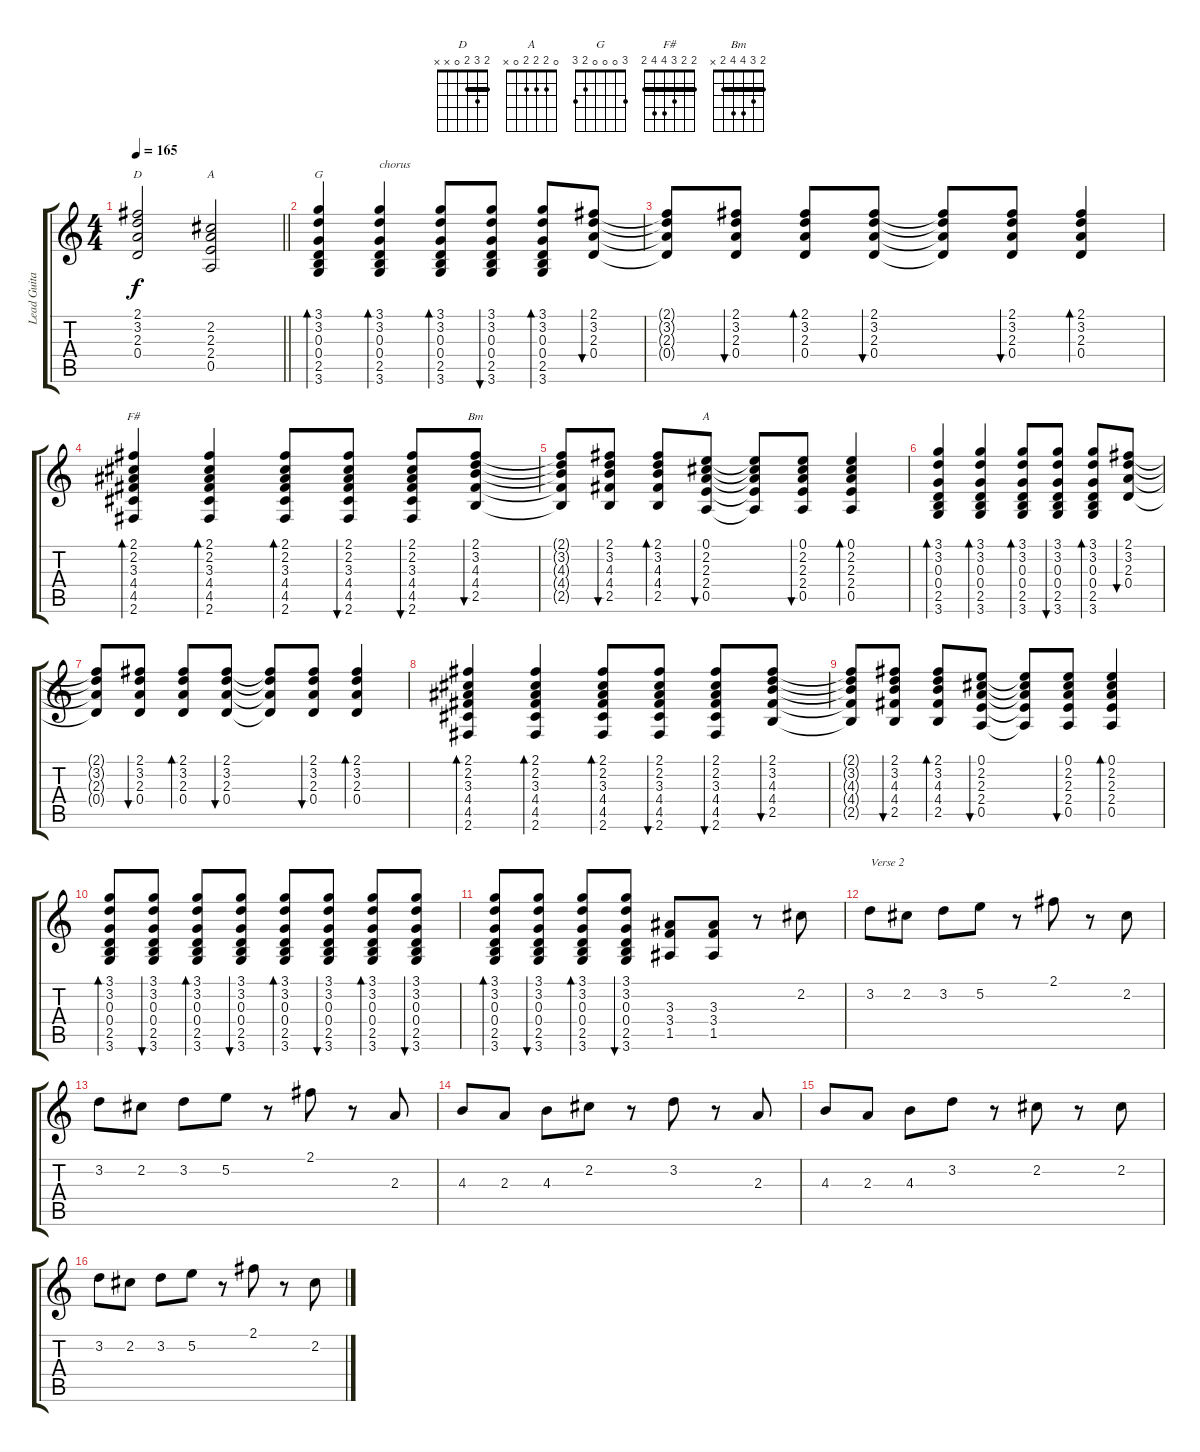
\track ("Lead Guitar" "Lead Guita") {instrument distortionguitar}
\staff {score tabs}
\tuning (E4 B3 G3 D3 A2 E2) {hide}
\chord ("D" 2 3 2 0 x x) {barre 2}
\chord ("A" x 2 2 2 0 x) {barre 2}
\chord ("G" 3 0 0 0 2 3)
\chord ("F#" 2 2 3 4 4 2) {barre 2}
\chord ("Bm" 2 3 4 4 2 x) {barre 2}
\chord ("A" 0 2 2 2 0 x)
\ts (4 4)
\tempo 165
\clef g2
\barLineRight lightlight
\ks c
(2.1 3.2 2.3 0.4).2{ch "D" dy f} (2.2 2.3 2.4 0.5).2{ch "A"} |
(3.1 3.2 0.3 0.4 2.5 3.6).4{bd 60 ch "G"} (3.1 3.2 0.3 0.4 2.5 3.6).4{bd 60 txt "chorus"} (3.1 3.2 0.3 0.4 2.5 3.6).8{bd 60} (3.1 3.2 0.3 0.4 2.5 3.6).8{bu 60} (3.1 3.2 0.3 0.4 2.5 3.6).8{bd 60} (2.1 3.2 2.3 0.4).8{bu 60} |
(2.1{t} 3.2{t} 2.3{t} 0.4{t}).8 (2.1 3.2 2.3 0.4).8{bu 60} (2.1 3.2 2.3 0.4).8{bd 60} (2.1 3.2 2.3 0.4).8{bu 60} (2.1{t} 3.2{t} 2.3{t} 0.4{t}).8 (2.1 3.2 2.3 0.4).8{bu 60} (2.1 3.2 2.3 0.4).4{bd 60} |
(2.1 2.2 3.3 4.4 4.5 2.6).4{bd 60 ch "F#"} (2.1 2.2 3.3 4.4 4.5 2.6).4{bd 60} (2.1 2.2 3.3 4.4 4.5 2.6).8{bd 60} (2.1 2.2 3.3 4.4 4.5 2.6).8{bu 60} (2.1 2.2 3.3 4.4 4.5 2.6).8{bu 60} (2.1 3.2 4.3 4.4 2.5).8{bu 60 ch "Bm"} |
(2.1{t} 3.2{t} 4.3{t} 4.4{t} 2.5{t}).8 (2.1 3.2 4.3 4.4 2.5).8{bu 60} (2.1 3.2 4.3 4.4 2.5).8{bd 60} (0.1 2.2 2.3 2.4 0.5).8{bu 60 ch "A"} (0.1{t} 2.2{t} 2.3{t} 2.4{t} 0.5{t}).8 (0.1 2.2 2.3 2.4 0.5).8{bu 60} (0.1 2.2 2.3 2.4 0.5).4{bd 60} |
(3.1 3.2 0.3 0.4 2.5 3.6).4{bd 60} (3.1 3.2 0.3 0.4 2.5 3.6).4{bd 60} (3.1 3.2 0.3 0.4 2.5 3.6).8{bd 60} (3.1 3.2 0.3 0.4 2.5 3.6).8{bu 60} (3.1 3.2 0.3 0.4 2.5 3.6).8{bd 60} (2.1 3.2 2.3 0.4).8{bu 60} |
(2.1{t} 3.2{t} 2.3{t} 0.4{t}).8 (2.1 3.2 2.3 0.4).8{bu 60} (2.1 3.2 2.3 0.4).8{bd 60} (2.1 3.2 2.3 0.4).8{bu 60} (2.1{t} 3.2{t} 2.3{t} 0.4{t}).8 (2.1 3.2 2.3 0.4).8{bu 60} (2.1 3.2 2.3 0.4).4{bd 60} |
(2.1 2.2 3.3 4.4 4.5 2.6).4{bd 60} (2.1 2.2 3.3 4.4 4.5 2.6).4{bd 60} (2.1 2.2 3.3 4.4 4.5 2.6).8{bd 60} (2.1 2.2 3.3 4.4 4.5 2.6).8{bu 60} (2.1 2.2 3.3 4.4 4.5 2.6).8{bu 60} (2.1 3.2 4.3 4.4 2.5).8{bu 60} |
(2.1{t} 3.2{t} 4.3{t} 4.4{t} 2.5{t}).8 (2.1 3.2 4.3 4.4 2.5).8{bu 60} (2.1 3.2 4.3 4.4 2.5).8{bd 60} (0.1 2.2 2.3 2.4 0.5).8{bu 60} (0.1{t} 2.2{t} 2.3{t} 2.4{t} 0.5{t}).8 (0.1 2.2 2.3 2.4 0.5).8{bu 60} (0.1 2.2 2.3 2.4 0.5).4{bd 60} |
(3.1 3.2 0.3 0.4 2.5 3.6).8{bd 60} (3.1 3.2 0.3 0.4 2.5 3.6).8{bu 60} (3.1 3.2 0.3 0.4 2.5 3.6).8{bd 60} (3.1 3.2 0.3 0.4 2.5 3.6).8{bu 60} (3.1 3.2 0.3 0.4 2.5 3.6).8{bd 60} (3.1 3.2 0.3 0.4 2.5 3.6).8{bu 60} (3.1 3.2 0.3 0.4 2.5 3.6).8{bd 60} (3.1 3.2 0.3 0.4 2.5 3.6).8{bu 60} |
(3.1 3.2 0.3 0.4 2.5 3.6).8{bd 60} (3.1 3.2 0.3 0.4 2.5 3.6).8{bu 60} (3.1 3.2 0.3 0.4 2.5 3.6).8{bd 60} (3.1 3.2 0.3 0.4 2.5 3.6).8{bu 60} (3.3 3.4 1.5).8 (3.3 3.4 1.5).8 r.8 2.2.8 |
3.2.8{txt "Verse 2"} 2.2.8 3.2.8 5.2.8 r.8 2.1.8 r.8 2.2.8 |
3.2.8 2.2.8 3.2.8 5.2.8 r.8 2.1.8 r.8 2.3.8 |
4.3.8 2.3.8 4.3.8 2.2.8 r.8 3.2.8 r.8 2.3.8 |
4.3.8 2.3.8 4.3.8 3.2.8 r.8 2.2.8 r.8 2.2.8 |
3.2.8 2.2.8 3.2.8 5.2.8 r.8 2.1.8 r.8 2.2.8
